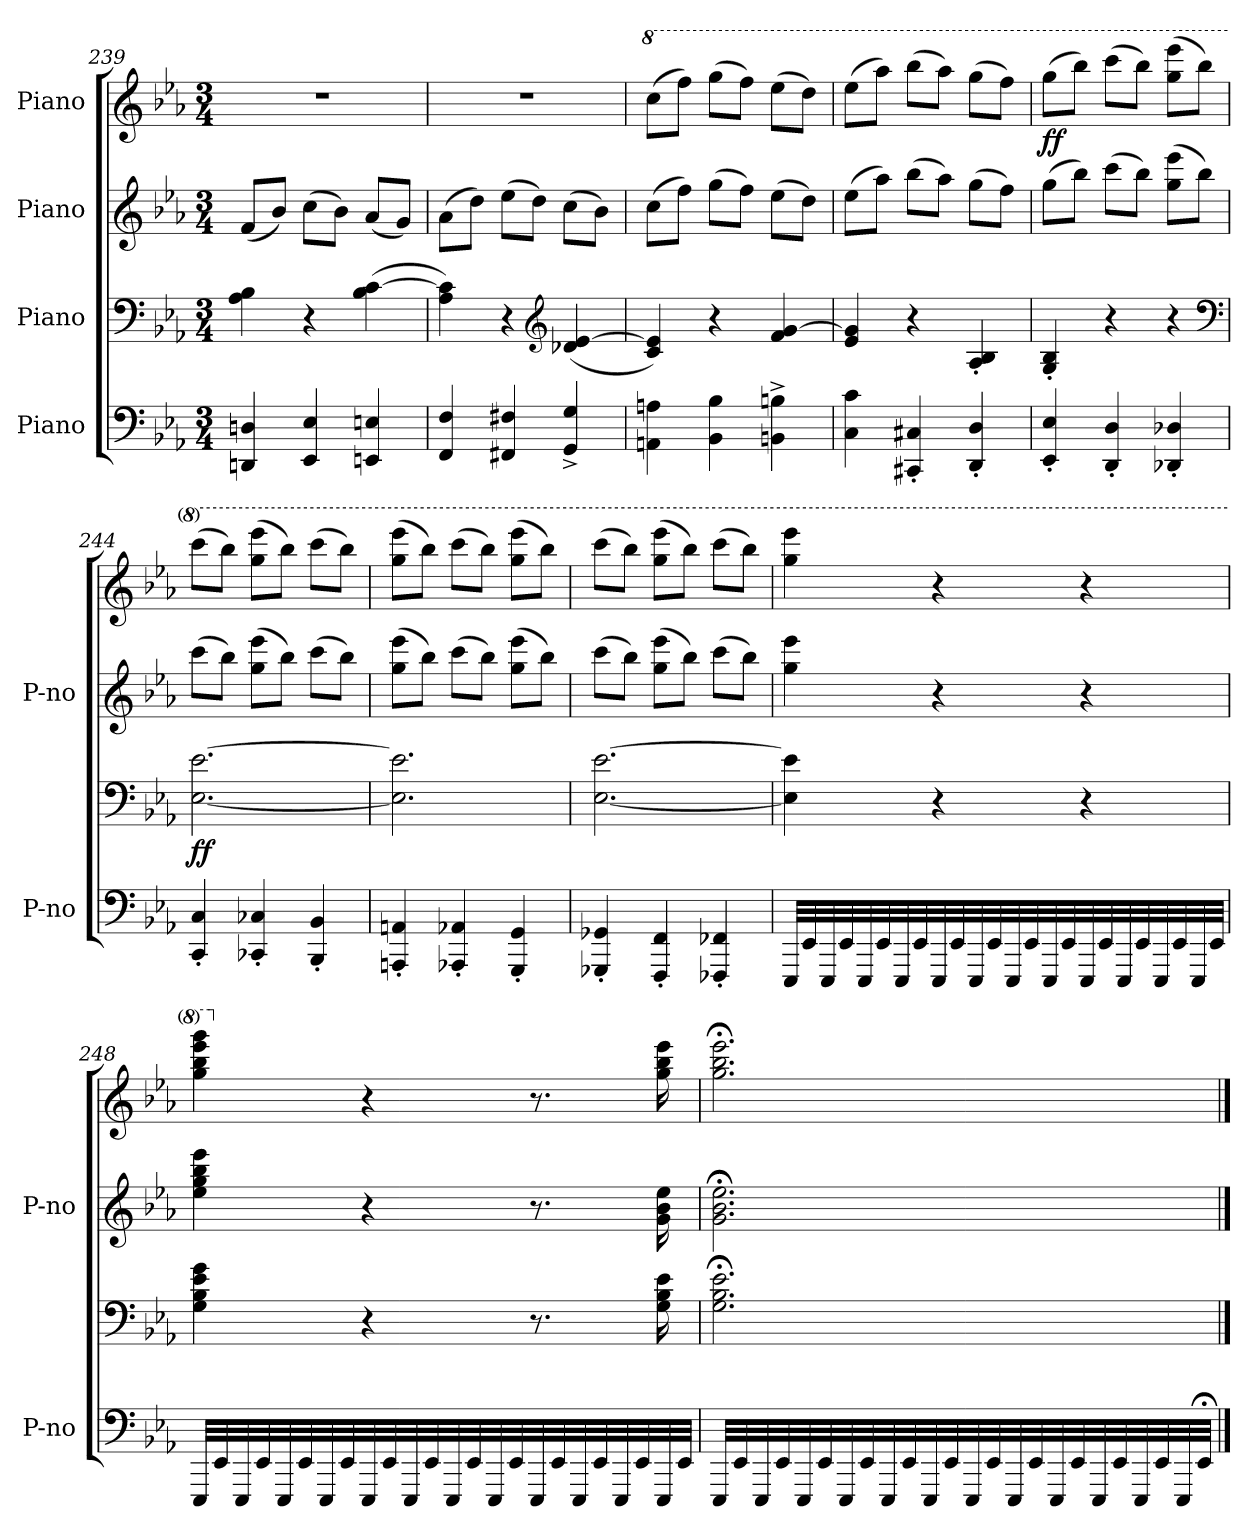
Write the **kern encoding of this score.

**kern	**kern	**dynam	**kern	**kern	**dynam
*part4	*part3	*part3	*part2	*part1	*part1
*staff4	*staff3	*staff3	*staff2	*staff1	*staff1
*I"Piano	*I"Piano	*	*I"Piano	*I"Piano	*
*I'P-no	*	*	*I'P-no	*	*
*clefF4	*clefF4	*	*clefG2	*clefG2	*
*k[b-e-a-]	*k[b-e-a-]	*	*k[b-e-a-]	*k[b-e-a-]	*
*M3/4	*M3/4	*	*M3/4	*M3/4	*
=239	=239	=239	=239	=239	=239
4DDn/ 4Dn/	4A-\ 4B-\	.	(8f/L	2.r	.
.	.	.	8b-/J)	.	.
4EE-/ 4E-/	4r	.	(8cc\L	.	.
.	.	.	8b-\J)	.	.
4EEn/ 4En/	(4B-\ [4c\	.	(8a-/L	.	.
.	.	.	8g/J)	.	.
=240	=240	=240	=240	=240	=240
4FF/ 4F/	4A-\ 4c]\)	.	(8a-\L	2.r	.
.	.	.	8dd\J)	.	.
4FF#X/ 4F#X/	4r	.	(8ee-\L	.	.
.	.	.	8dd\J)	.	.
*	*clefG2	*	*	*	*
4GG^/ 4G^/	(4d-X/ [4e-/	.	(8cc\L	.	.
.	.	.	8b-\J)	.	.
=241	=241	=241	=241	=241	=241
*	*	*	*	*8va	*
4AAn\ 4An\	4c/ 4e-]/)	.	(8cc\L	(8ccc\L	.
.	.	.	8ff\J)	8fff\J)	.
4BB-\ 4B-\	4r	.	(8gg\L	(8ggg\L	.
.	.	.	8ff\J)	8fff\J)	.
4BBn^\ 4Bn^\	4f/ [4g/	.	(8ee-\L	(8eee-\L	.
.	.	.	8dd\J)	8ddd\J)	.
=242	=242	=242	=242	=242	=242
4C\ 4c\	4e-/ 4g]/	.	(8ee-\L	(8eee-\L	.
.	.	.	8aa-\J)	8aaa-\J)	.
4CC#X'/ 4C#X'/	4r	.	(8bb-\L	(8bbb-\L	.
.	.	.	8aa-\J)	8aaa-\J)	.
4DD'/ 4D'/	4A-'/ 4B-'/	.	(8gg\L	(8ggg\L	.
.	.	.	8ff\J)	8fff\J)	.
=243	=243	=243	=243	=243	=243
4EE-'/ 4E-'/	4G'/ 4B-'/	.	(8gg\L	(8ggg\L	ff
.	.	.	8bb-\J)	8bbb-\J)	.
4DD'/ 4D'/	4r	.	(8ccc\L	(8cccc\L	.
.	.	.	8bb-\J)	8bbb-\J)	.
4DD-X'/ 4D-X'/	4r	.	(8gg\ 8eee-\L	(8ggg\ 8eeee-\L	.
.	.	.	8bb-\J)	8bbb-\J)	.
*	*clefF4	*	*	*	*
=244	=244	=244	=244	=244	=244
4CC'/ 4C'/	[2.E-\ [2.e-\	ff	(8ccc\L	(8cccc\L	.
.	.	.	8bb-\J)	8bbb-\J)	.
4CC-X'/ 4C-X'/	.	.	(8gg\ 8eee-\L	(8ggg\ 8eeee-\L	.
.	.	.	8bb-\J)	8bbb-\J)	.
4BBB-'/ 4BB-'/	.	.	(8ccc\L	(8cccc\L	.
.	.	.	8bb-\J)	8bbb-\J)	.
=245	=245	=245	=245	=245	=245
4AAAn'/ 4AAn'/	2.E-]\ 2.e-]\	.	(8gg\ 8eee-\L	(8ggg\ 8eeee-\L	.
.	.	.	8bb-\J)	8bbb-\J)	.
4AAA-X'/ 4AA-X'/	.	.	(8ccc\L	(8cccc\L	.
.	.	.	8bb-\J)	8bbb-\J)	.
4GGG'/ 4GG'/	.	.	(8gg\ 8eee-\L	(8ggg\ 8eeee-\L	.
.	.	.	8bb-\J)	8bbb-\J)	.
=246	=246	=246	=246	=246	=246
4GGG-X'/ 4GG-X'/	[2.E-\ [2.e-\	.	(8ccc\L	(8cccc\L	.
.	.	.	8bb-\J)	8bbb-\J)	.
4FFF'/ 4FF'/	.	.	(8gg\ 8eee-\L	(8ggg\ 8eeee-\L	.
.	.	.	8bb-\J)	8bbb-\J)	.
4FFF-X'/ 4FF-X'/	.	.	(8ccc\L	(8cccc\L	.
.	.	.	8bb-\J)	8bbb-\J)	.
=247	=247	=247	=247	=247	=247
32EEE-/LLL	4E-]\ 4e-]\	.	4gg\ 4eee-\	4ggg\ 4eeee-\	.
32EE-/	.	.	.	.	.
32EEE-/	.	.	.	.	.
32EE-/	.	.	.	.	.
32EEE-/	.	.	.	.	.
32EE-/	.	.	.	.	.
32EEE-/	.	.	.	.	.
32EE-/	.	.	.	.	.
32EEE-/	4r	.	4r	4r	.
32EE-/	.	.	.	.	.
32EEE-/	.	.	.	.	.
32EE-/	.	.	.	.	.
32EEE-/	.	.	.	.	.
32EE-/	.	.	.	.	.
32EEE-/	.	.	.	.	.
32EE-/	.	.	.	.	.
32EEE-/	4r	.	4r	4r	.
32EE-/	.	.	.	.	.
32EEE-/	.	.	.	.	.
32EE-/	.	.	.	.	.
32EEE-/	.	.	.	.	.
32EE-/	.	.	.	.	.
32EEE-/	.	.	.	.	.
32EE-/JJJ	.	.	.	.	.
=248	=248	=248	=248	=248	=248
32EEE-/LLL	4G\ 4B-\ 4e-\ 4g\	.	4ee-\ 4gg\ 4bb-\ 4eee-\	4ggg\ 4bbb-\ 4eeee-\ 4gggg\	.
32EE-/	.	.	.	.	.
32EEE-/	.	.	.	.	.
32EE-/	.	.	.	.	.
32EEE-/	.	.	.	.	.
32EE-/	.	.	.	.	.
32EEE-/	.	.	.	.	.
32EE-/	.	.	.	.	.
*	*	*	*	*X8va	*
32EEE-/	4r	.	4r	4r	.
32EE-/	.	.	.	.	.
32EEE-/	.	.	.	.	.
32EE-/	.	.	.	.	.
32EEE-/	.	.	.	.	.
32EE-/	.	.	.	.	.
32EEE-/	.	.	.	.	.
32EE-/	.	.	.	.	.
32EEE-/	8.r	.	8.r	8.r	.
32EE-/	.	.	.	.	.
32EEE-/	.	.	.	.	.
32EE-/	.	.	.	.	.
32EEE-/	.	.	.	.	.
32EE-/	.	.	.	.	.
32EEE-/	16G\ 16B-\ 16e-\	.	16g\ 16b-\ 16ee-\	16gg\ 16bb-\ 16eee-\	.
32EE-/JJJ	.	.	.	.	.
=249	=249	=249	=249	=249	=249
32EEE-/LLL	2.G;<\ 2.B-;<\ 2.e-;<\	.	2.g;<\ 2.b-;<\ 2.ee-;<\	2.gg;<\ 2.bb-;<\ 2.eee-;<\	.
32EE-/	.	.	.	.	.
32EEE-/	.	.	.	.	.
32EE-/	.	.	.	.	.
32EEE-/	.	.	.	.	.
32EE-/	.	.	.	.	.
32EEE-/	.	.	.	.	.
32EE-/	.	.	.	.	.
32EEE-/	.	.	.	.	.
32EE-/	.	.	.	.	.
32EEE-/	.	.	.	.	.
32EE-/	.	.	.	.	.
32EEE-/	.	.	.	.	.
32EE-/	.	.	.	.	.
32EEE-/	.	.	.	.	.
32EE-/	.	.	.	.	.
32EEE-/	.	.	.	.	.
32EE-/	.	.	.	.	.
32EEE-/	.	.	.	.	.
32EE-/	.	.	.	.	.
32EEE-/	.	.	.	.	.
32EE-/	.	.	.	.	.
32EEE-/	.	.	.	.	.
32EE-;</JJJ	.	.	.	.	.
==	==	==	==	==	==
*-	*-	*-	*-	*-	*-
